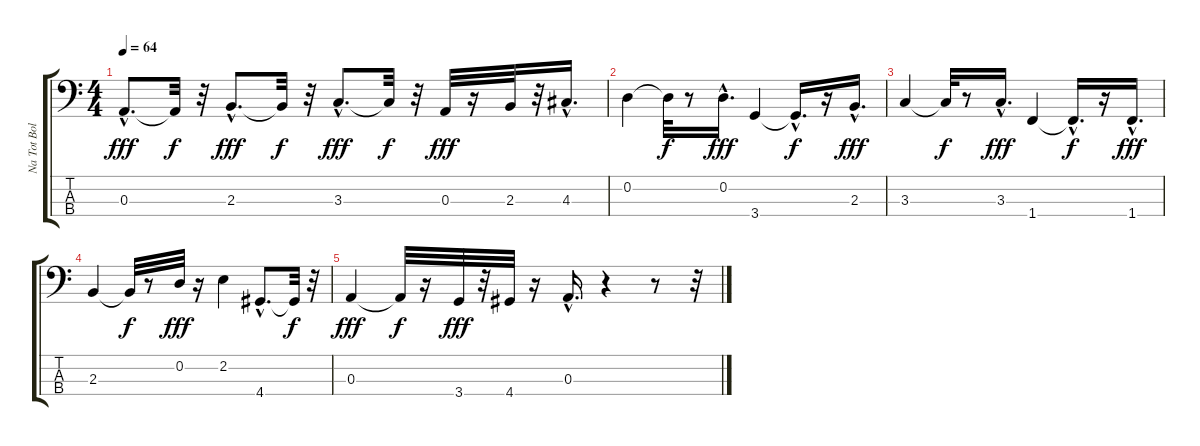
\track ("Na Tot Bolshak - A.Pugacheva" "Na Tot Bol") {instrument electricbassfinger}
\staff {score tabs}
\tuning (G2 D2 A1 E1) {hide}
\ts (4 4)
\tempo 64
\clef f4
\ks c
0.3{hac}.8{d dy fff} 0.3{t}.32{dy f} r.32 2.3{hac}.8{d dy fff} 2.3{t}.32{dy f} r.32 3.3{hac}.8{d dy fff} 3.3{t}.32{dy f} r.32 0.3.32{dy fff} r.16 2.3.32 r.32 4.3{hac}.16{d} |
0.2.4 0.2{t}.32{dy f} r.8 0.2{hac}.16{d dy fff} 3.4.4 3.4{hac t}.16{d dy f} r.16 2.3{hac}.16{d dy fff} |
3.3.4 3.3{t}.32{dy f} r.8 3.3{hac}.16{d dy fff} 1.4.4 1.4{hac t}.16{d dy f} r.16 1.4{hac}.16{d dy fff} |
2.3.4 2.3{t}.32{dy f} r.8 0.2.32{dy fff} r.16 2.2.4 4.4{hac}.8{d} 4.4{t}.32{dy f} r.32 |
0.3.4{dy fff} 0.3{t}.32{dy f} r.16 3.4.32{dy fff} r.32 4.4.32 r.16 0.3{hac}.16{d} r.4 r.8 r.32
